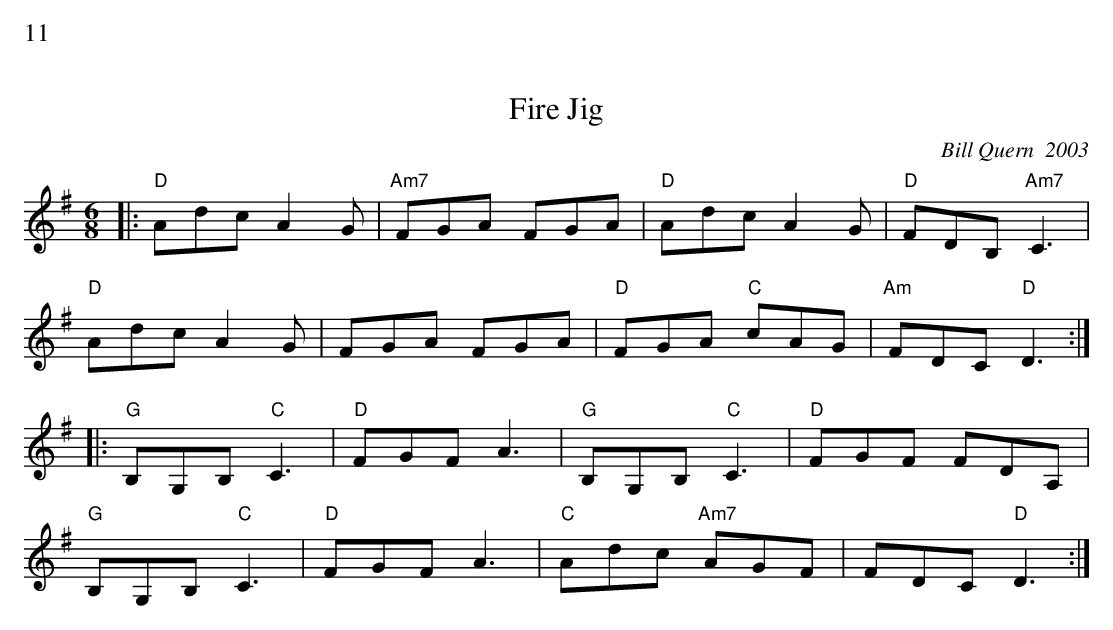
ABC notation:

X:1
%%text 11
T:Fire Jig
C:Bill Quern  2003
M:6/8
L:1/8
K:Dmix
|:"D"AdcA2G|"Am7"FGA FGA|"D"AdcA2G|"D"FDB,"Am7"C3|
"D"AdcA2G|FGA FGA|"D"FGA "C"cAG|"Am"FDC"D"D3:|
|:"G"B,G,B,"C"C3|"D"FGFA3|"G"B,G,B,"C"C3|"D"FGF FDA,|
"G"B,G,B,"C"C3|"D"FGFA3|"C"Adc "Am7"AGF|FDC"D"D3:|
